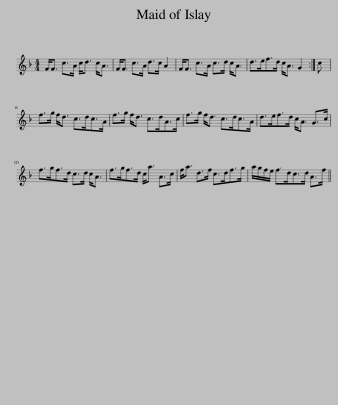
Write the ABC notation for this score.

X:1
L:1/8
M:4/4
I:linebreak $
K:F
V:1 treble
V:1
 F<F c>A c<d c<A | F<F c>A d>c A2 | F<F c>A c>d c<A | d>ef>d c<A G2 :| c |$ %5
 f>g f<d c>dc>A | f>g f<d c>dA>c | f>g f<d c>dc>A | d>ef>d c<A G>c |$ f>gf>d c>d c<A | %10
 f>gf>d c<a A>c | f<a d>f c>df>g | a/g/f/e/ f>dc>d A>f || %13
